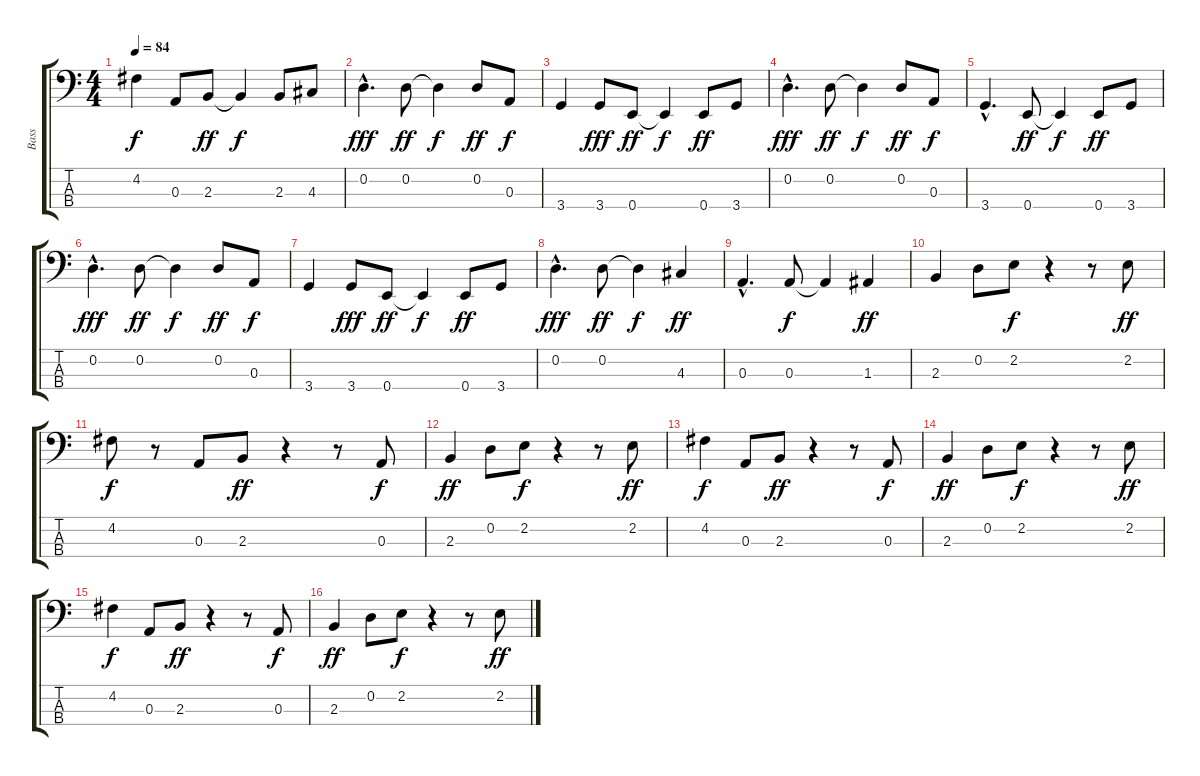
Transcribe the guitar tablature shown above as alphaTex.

\track ("Bass" "Bass") {instrument electricbassfinger}
\staff {score tabs}
\tuning (G2 D2 A1 E1) {hide}
\ts (4 4)
\tempo 84
\clef f4
\ks c
4.2.4{dy f} 0.3.8 2.3.8{dy ff} 2.3{t}.4{dy f} 2.3.8 4.3.8 |
0.2{hac}.4{d dy fff} 0.2.8{dy ff} 0.2{t}.4{dy f} 0.2.8{dy ff} 0.3.8{dy f} |
3.4.4 3.4.8{dy fff} 0.4.8{dy ff} 0.4{t}.4{dy f} 0.4.8{dy ff} 3.4.8 |
0.2{hac}.4{d dy fff} 0.2.8{dy ff} 0.2{t}.4{dy f} 0.2.8{dy ff} 0.3.8{dy f} |
3.4{hac}.4{d} 0.4.8{dy ff} 0.4{t}.4{dy f} 0.4.8{dy ff} 3.4.8 |
0.2{hac}.4{d dy fff} 0.2.8{dy ff} 0.2{t}.4{dy f} 0.2.8{dy ff} 0.3.8{dy f} |
3.4.4 3.4.8{dy fff} 0.4.8{dy ff} 0.4{t}.4{dy f} 0.4.8{dy ff} 3.4.8 |
0.2{hac}.4{d dy fff} 0.2.8{dy ff} 0.2{t}.4{dy f} 4.3.4{dy ff} |
0.3{hac}.4{d} 0.3.8{dy f} 0.3{t}.4 1.3.4{dy ff} |
2.3.4 0.2.8 2.2.8{dy f} r.4 r.8 2.2.8{dy ff} |
4.2.8{dy f} r.8 0.3.8 2.3.8{dy ff} r.4 r.8 0.3.8{dy f} |
2.3.4{dy ff} 0.2.8 2.2.8{dy f} r.4 r.8 2.2.8{dy ff} |
4.2.4{dy f} 0.3.8 2.3.8{dy ff} r.4 r.8 0.3.8{dy f} |
2.3.4{dy ff} 0.2.8 2.2.8{dy f} r.4 r.8 2.2.8{dy ff} |
4.2.4{dy f} 0.3.8 2.3.8{dy ff} r.4 r.8 0.3.8{dy f} |
2.3.4{dy ff} 0.2.8 2.2.8{dy f} r.4 r.8 2.2.8{dy ff}
